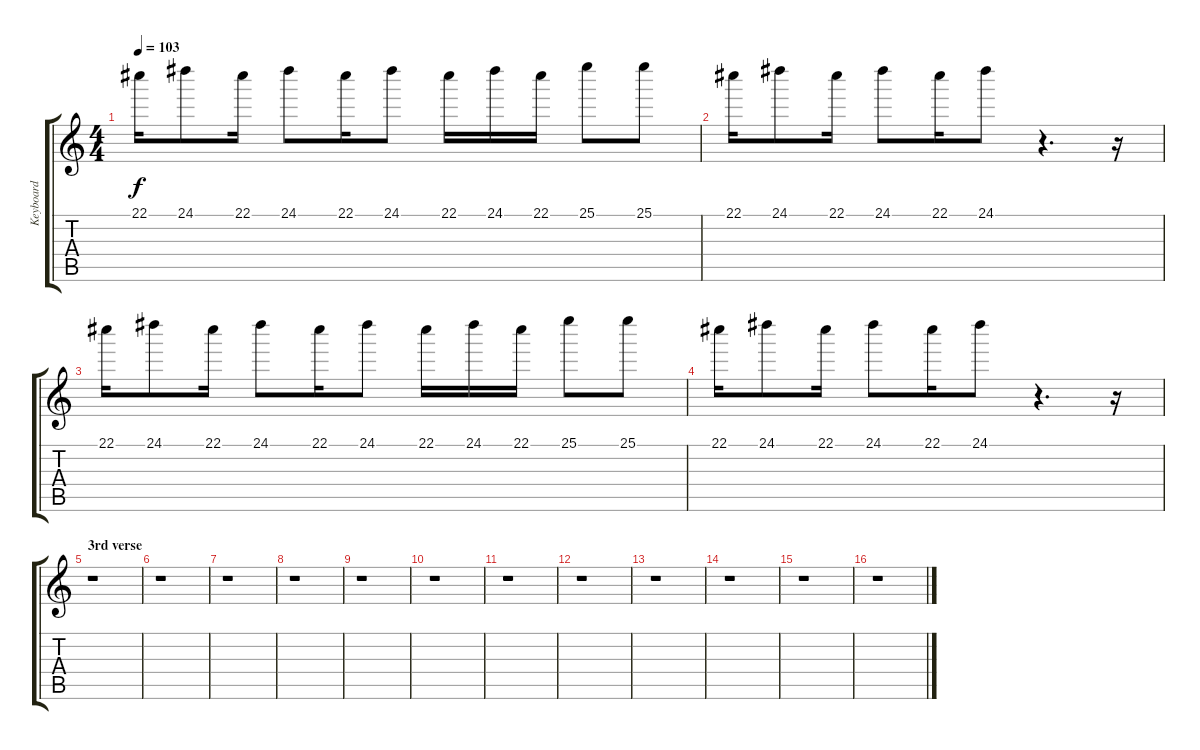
\track ("Keyboard" "Keyboard") {instrument orchestrahit}
\staff {score tabs}
\tuning (Eb5 Bb4 Gb4 Db4 Ab3 Eb3) {hide}
\ts (4 4)
\tempo 103
\clef g2
\ks c
22.1.16{dy f} 24.1.8 22.1.16 24.1.8 22.1.16 24.1.8 22.1.16 24.1.16 22.1.16 25.1.8 25.1.8 |
22.1.16 24.1.8 22.1.16 24.1.8 22.1.16 24.1.8 r.4{d} r.16 |
22.1.16 24.1.8 22.1.16 24.1.8 22.1.16 24.1.8 22.1.16 24.1.16 22.1.16 25.1.8 25.1.8 |
22.1.16 24.1.8 22.1.16 24.1.8 22.1.16 24.1.8 r.4{d} r.16 |
\section ("" "3rd verse")
r.1 |
r.1 |
r.1 |
r.1 |
r.1 |
r.1 |
r.1 |
r.1 |
r.1 |
r.1 |
r.1 |
r.1
